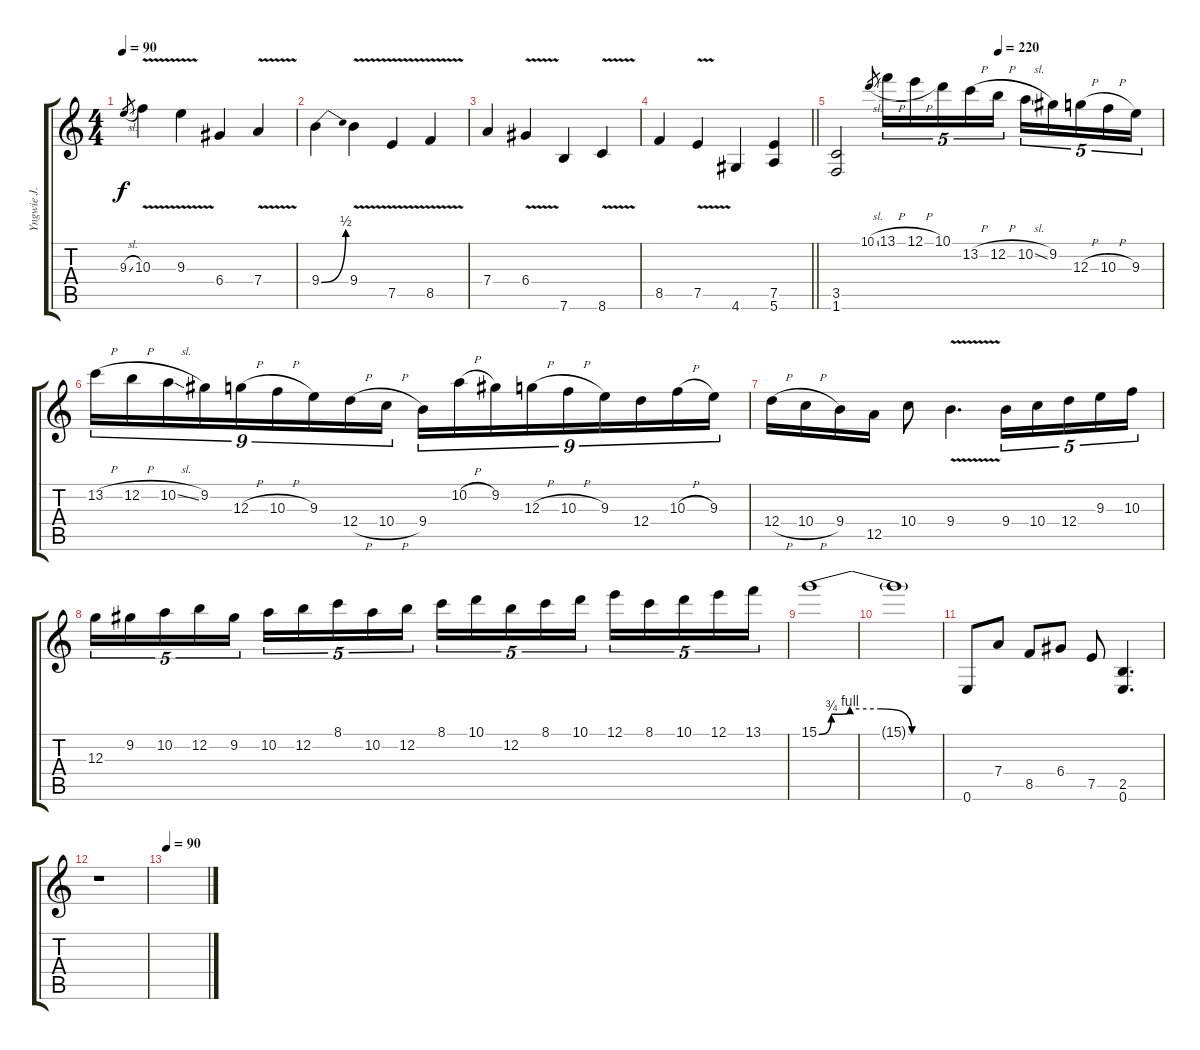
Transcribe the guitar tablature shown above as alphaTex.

\track ("Yngwie J. Malmsteen (Guitar I)" "Yngwie J. ") {instrument overdrivenguitar}
\staff {score tabs}
\tuning (E4 B3 G3 D3 A2 E2) {hide}
\ts (4 4)
\tempo 90
\clef g2
\ks c
9.3{sl}.8{gr dy f} 10.3{v}.4 9.3{v}.4 6.4.4 7.4{v}.4 |
9.4{be (bend 0 0 60 2)}.4 9.4{v}.4 7.5{v}.4 8.5{v}.4 |
7.4.4 6.4{v}.4 7.6.4 8.6{v}.4 |
\barLineRight lightlight
8.5.4 7.5{v}.4 4.6.4 (7.5 5.6).4 |
\tempo (220 0.5)
(3.5 1.6).2 10.1{sl}.8{gr} 13.1{h}.16{tu (5 4) volume 14} 12.1{h}.16{tu (5 4)} 10.1.16{tu (5 4)} 13.2{h}.16{tu (5 4)} 12.2{h}.16{tu (5 4)} 10.2{sl}.16{tu (5 4)} 9.2.16{tu (5 4)} 12.3{h}.16{tu (5 4)} 10.3{h}.16{tu (5 4)} 9.3.16{tu (5 4)} |
13.2{h}.16{tu (9 8)} 12.2{h}.16{tu (9 8)} 10.2{sl}.16{tu (9 8)} 9.2.16{tu (9 8)} 12.3{h}.16{tu (9 8)} 10.3{h}.16{tu (9 8)} 9.3.16{tu (9 8)} 12.4{h}.16{tu (9 8)} 10.4{h}.16{tu (9 8)} 9.4.16{tu (9 8)} 10.2{h}.16{tu (9 8)} 9.2.16{tu (9 8)} 12.3{h}.16{tu (9 8)} 10.3{h}.16{tu (9 8)} 9.3.16{tu (9 8)} 12.4.16{tu (9 8)} 10.3{h}.16{tu (9 8)} 9.3.16{tu (9 8)} |
12.4{h}.16 10.4{h}.16 9.4.16 12.5.16 10.4.8 9.4{v}.4{d} 9.4.16{tu (5 4)} 10.4.16{tu (5 4)} 12.4.16{tu (5 4)} 9.3.16{tu (5 4)} 10.3.16{tu (5 4)} |
12.3.16{tu (5 4)} 9.2.16{tu (5 4)} 10.2.16{tu (5 4)} 12.2.16{tu (5 4)} 9.2.16{tu (5 4)} 10.2.16{tu (5 4)} 12.2.16{tu (5 4)} 8.1.16{tu (5 4)} 10.2.16{tu (5 4)} 12.2.16{tu (5 4)} 8.1.16{tu (5 4)} 10.1.16{tu (5 4)} 12.2.16{tu (5 4)} 8.1.16{tu (5 4)} 10.1.16{tu (5 4)} 12.1.16{tu (5 4)} 8.1.16{tu (5 4)} 10.1.16{tu (5 4)} 12.1.16{tu (5 4)} 13.1.16{tu (5 4)} |
15.1{be (custom 0 0 6 3 15 4 30 4 45 0 60 0)}.1 |
15.1{t}.1 |
0.6.8 7.4.8 8.5.8 6.4.8 7.5.8 (2.5 0.6).4{d} |
r.1 |
\tempo 90
